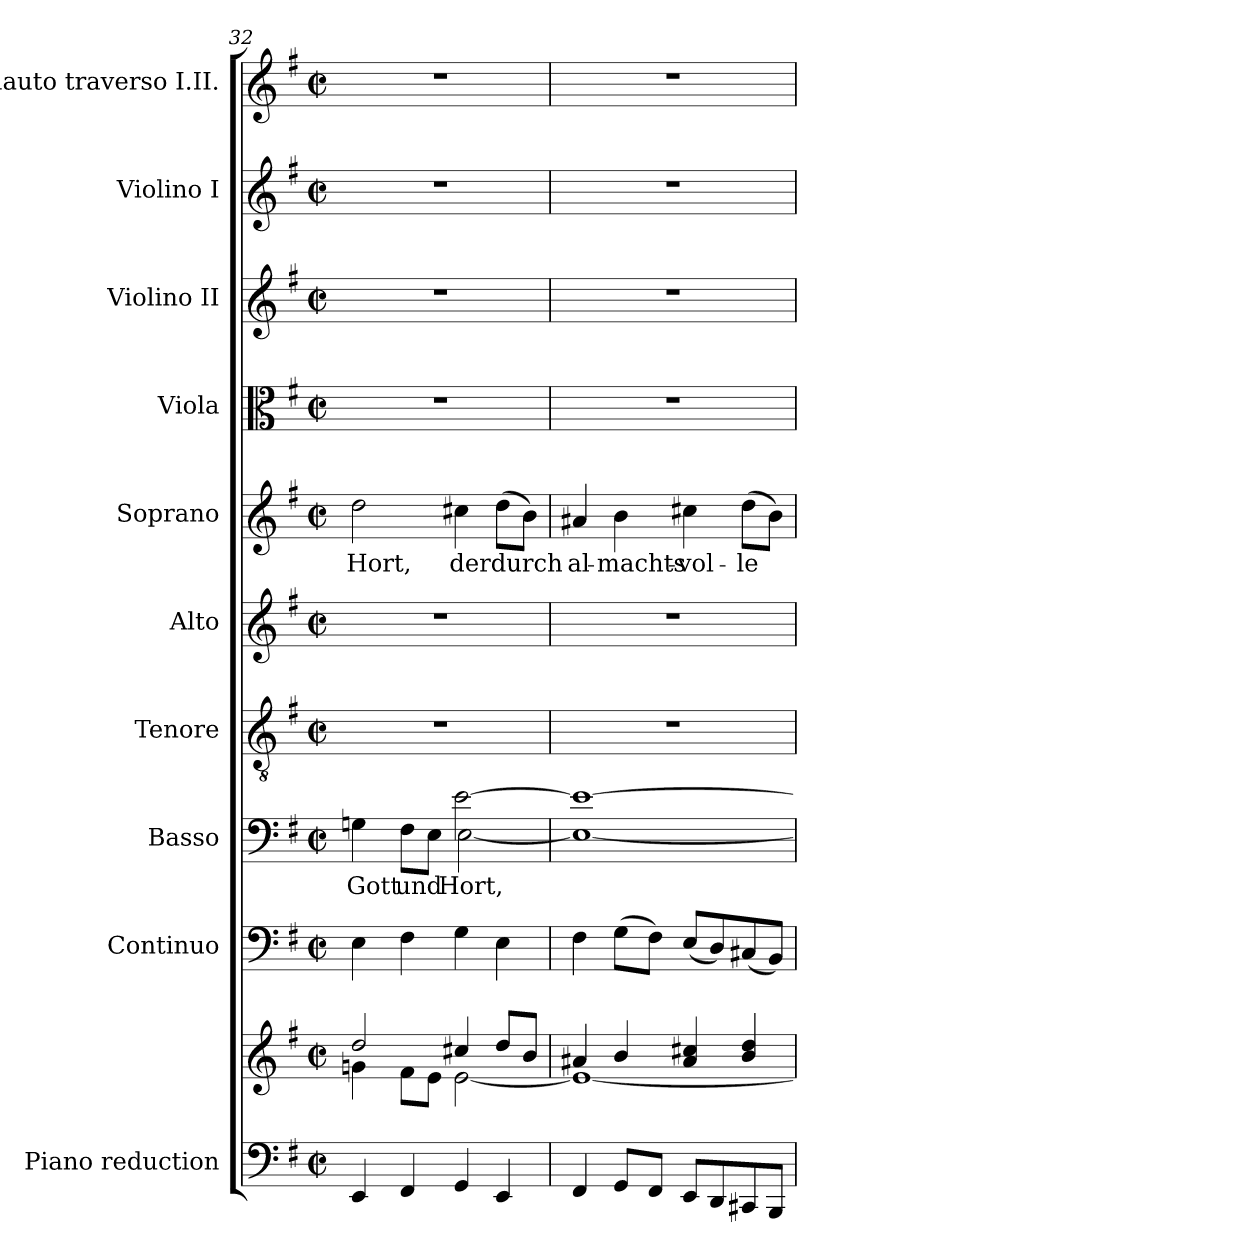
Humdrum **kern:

**kern	**kern	**kern	**kern	**text	**kern	**kern	**kern	**text	**kern	**kern	**kern	**kern
*part10	*part10	*part9	*part8	*part8	*part7	*part6	*part5	*part5	*part4	*part3	*part2	*part1
*staff11	*staff10	*staff9	*staff8	*staff8	*staff7	*staff6	*staff5	*staff5	*staff4	*staff3	*staff2	*staff1
*I"Piano reduction	*	*I"Continuo	*I"Basso	*	*I"Tenore	*I"Alto	*I"Soprano	*	*I"Viola	*I"Violino II	*I"Violino I	*I"Flauto traverso I.II.
*I'Pno	*	*	*	*	*	*	*	*	*I'Vla	*I'Vln	*I'Vln	*I'Fl
*clefF4	*clefG2	*clefF4	*clefF4	*	*clefGv2	*clefG2	*clefG2	*	*clefC3	*clefG2	*clefG2	*clefG2
*k[f#]	*k[f#]	*k[f#]	*k[f#]	*	*k[f#]	*k[f#]	*k[f#]	*	*k[f#]	*k[f#]	*k[f#]	*k[f#]
*M2/2	*M2/2	*M2/2	*M2/2	*	*M2/2	*M2/2	*M2/2	*	*M2/2	*M2/2	*M2/2	*M2/2
*met(c|)	*met(c|)	*met(c|)	*met(c|)	*	*met(c|)	*met(c|)	*met(c|)	*	*met(c|)	*met(c|)	*met(c|)	*met(c|)
=32	=32	=32	=32	=32	=32	=32	=32	=32	=32	=32	=32	=32
*	*^	*	*	*	*	*	*	*	*	*	*	*
!	!	!	!	!	!LO:LY:b	!	!	!	!LO:LY:b	!	!	!	!
*	*	*	*	*^	*	*	*	*	*	*	*	*	*
4EE/	2dd/	4gn\	4E\	4Gn\	2ryy	Gott	1r	1r	2dd\	Hort,	1r	1r	1r	1r
!	!	!	!	!	!	!LO:LY:b	!	!	!	!	!	!	!	!
4FF#/	.	8f#\L	4F#\	8F#\L	.	und	.	.	.	.	.	.	.	.
.	.	8e\J	.	8E\J	.	.	.	.	.	.	.	.	.	.
!	!	!	!	!	!	!LO:LY:b	!	!	!	!LO:LY:b	!	!	!	!
4GG/	4cc#X/	[2e\	4G\	[2e\	[2E!\	Hort,	.	.	4cc#X\	der	.	.	.	.
!	!	!	!	!	!	!	!	!	!	!LO:LY:b	!	!	!	!
4EE/	8dd/L	.	4E\	.	.	.	.	.	(>8dd\L	durch	.	.	.	.
.	8b/J	.	.	.	.	.	.	.	8b\J)	.	.	.	.	.
=33	=33	=33	=33	=33	=33	=33	=33	=33	=33	=33	=33	=33	=33	=33
!	!	!	!	!	!	!	!	!	!	!LO:LY:b	!	!	!	!
4FF#/	4a#X/	1e_	4F#\	1e_	1E!_	.	1r	1r	4a#X/	al-	1r	1r	1r	1r
!	!	!	!	!	!	!	!	!	!	!LO:LY:b	!	!	!	!
8GG/L	4b/	.	(>8G\L	.	.	.	.	.	4b\	-machts-	.	.	.	.
8FF#/J	.	.	8F#\J)	.	.	.	.	.	.	.	.	.	.	.
!	!	!	!	!	!	!	!	!	!	!LO:LY:b	!	!	!	!
8EE/L	4a#/ 4cc#X/	.	(<8E/L	.	.	.	.	.	4cc#X\	-vol-	.	.	.	.
8DD/	.	.	8D/)	.	.	.	.	.	.	.	.	.	.	.
!	!	!	!	!	!	!	!	!	!	!LO:LY:b	!	!	!	!
8CC#X/	4b/ 4dd/	.	(<8C#X/	.	.	.	.	.	(>8dd\L	-le	.	.	.	.
8BBB/J	.	.	8BB/J)	.	.	.	.	.	8b\J)	.	.	.	.	.
*	*v	*v	*	*v	*v	*	*	*	*	*	*	*	*	*
=	=	=	=	=	=	=	=	=	=	=	=	=
*-	*-	*-	*-	*-	*-	*-	*-	*-	*-	*-	*-	*-
